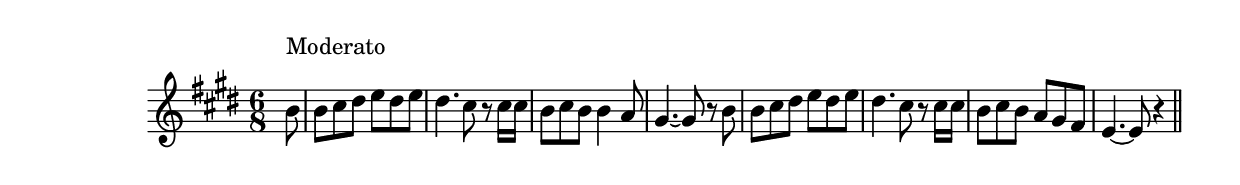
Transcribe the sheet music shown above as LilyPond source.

\version "2.14.0"
%{\header {
  title = "The Beautiful Angel"
  composer = "Pierre Latour"
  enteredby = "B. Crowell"
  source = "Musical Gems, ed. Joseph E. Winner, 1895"
}%}
\score{{\key e \major
\time 6/8
%{\tempo 4=70
%}\transpose d e {\relative a' {
  \partial 8
  a8^\markup{\column { "Moderato" " " }} |
  a8 b cis d cis d | cis4. b8 r b16 b | a8 b a a4 g8 | fis4.~fis8 r a |
  a8 b cis d cis d | cis4. b8 r b16 b | a8 b a g fis e | d4.~d8 r4
  \bar "||"
}}

}}